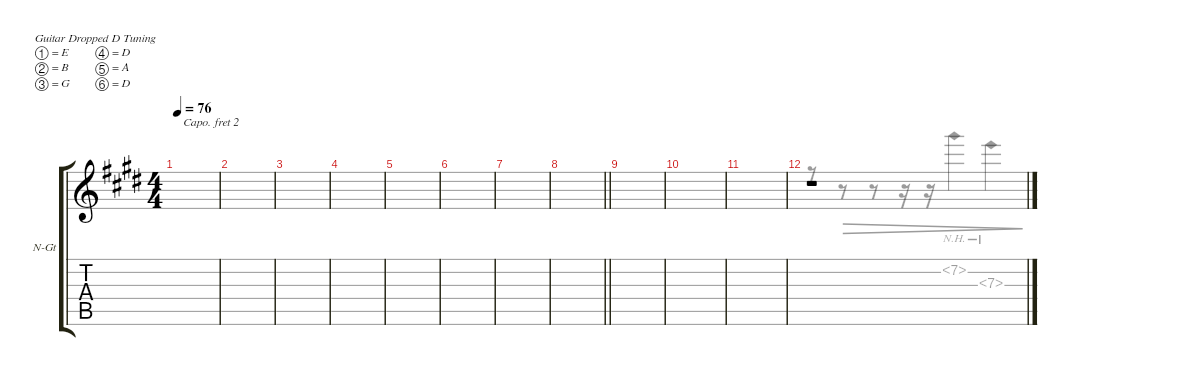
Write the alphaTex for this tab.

\defaultSystemsLayout 4
\hideDynamics
\bracketExtendMode groupsimilarinstruments
\firstSystemTrackNameOrientation horizontal
\otherSystemsTrackNameOrientation horizontal
\track ("Nylon Guitar" "N-Gt") {instrument acousticguitarnylon}
\staff {score tabs}
\capo 2
\tuning (E4 B3 G3 D3 A2 D2)
\voice
\ts (4 4)
\tempo 76
\clef g2
\ks e
|
|
|
|
|
|
|
\barLineRight lightlight
|
|
|
|
r.1{beam Up} |
|
\scale
0.384151 |
\scale
0.34573 |
\scale
0.270093
\voice
\clef g2
\ottava regular
\simile none
\ks e
|
|
|
|
|
|
|
\barLineRight lightlight
|
|
|
|
r.8{beam Down} r.8{dec beam Down} r.8{dec beam Down} r.16{dec beam Down} r.16{dec beam Down} 7.2{nh acc #}.4{dec beam Down} 7.3{nh acc forcenatural}.4{dec beam Down} |
|
\scale
0.384151 |
\scale
0.34573 |
\scale
0.270093
